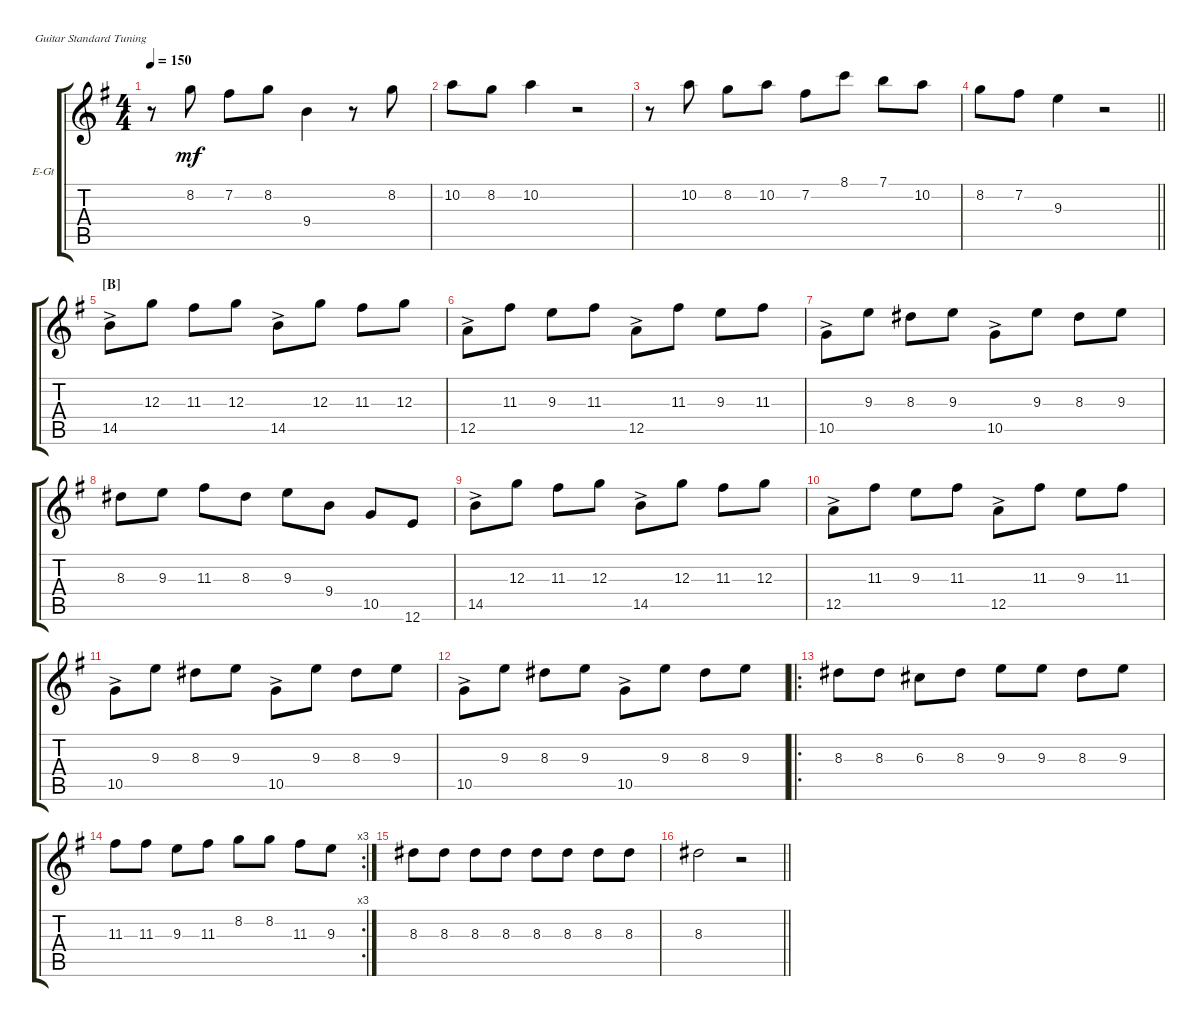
\defaultSystemsLayout 4
\bracketExtendMode groupsimilarinstruments
\firstSystemTrackNameOrientation horizontal
\otherSystemsTrackNameOrientation horizontal
\track ("Electric Guitar" "E-Gt") {instrument electricguitarclean}
\staff {score tabs}
\tuning (E4 B3 G3 D3 A2 E2)
\ts (4 4)
\tempo 150
\clef g2
\ks g
r.8{dy mf} 8.2.8 7.2.8 8.2.8 9.4.4 r.8 8.2.8 |
10.2.8 8.2.8 10.2.4 r.2 |
r.8 10.2.8 8.2.8 10.2.8 7.2.8 8.1.8 7.1.8 10.2.8 |
\barLineRight lightlight
8.2.8 7.2.8 9.3.4 r.2 |
\section ("B" "")
14.5{ac}.8 12.3.8 11.3.8 12.3.8 14.5{ac}.8 12.3.8 11.3.8 12.3.8 |
12.5{ac}.8 11.3.8 9.3.8 11.3.8 12.5{ac}.8 11.3.8 9.3.8 11.3.8 |
10.5{ac}.8 9.3.8 8.3.8 9.3.8 10.5{ac}.8 9.3.8 8.3.8 9.3.8 |
8.3.8 9.3.8 11.3.8 8.3.8 9.3.8 9.4.8 10.5.8 12.6.8 |
14.5{ac}.8 12.3.8 11.3.8 12.3.8 14.5{ac}.8 12.3.8 11.3.8 12.3.8 |
12.5{ac}.8 11.3.8 9.3.8 11.3.8 12.5{ac}.8 11.3.8 9.3.8 11.3.8 |
10.5{ac}.8 9.3.8 8.3.8 9.3.8 10.5{ac}.8 9.3.8 8.3.8 9.3.8 |
10.5{ac}.8 9.3.8 8.3.8 9.3.8 10.5{ac}.8 9.3.8 8.3.8 9.3.8 |
\ro
8.3.8 8.3.8 6.3.8 8.3.8 9.3.8 9.3.8 8.3.8 9.3.8 |
\rc 3
11.3.8 11.3.8 9.3.8 11.3.8 8.2.8 8.2.8 11.3.8 9.3.8 |
8.3.8 8.3.8 8.3.8 8.3.8 8.3.8 8.3.8 8.3.8 8.3.8 |
\barLineRight lightlight
8.3.2 r.2
